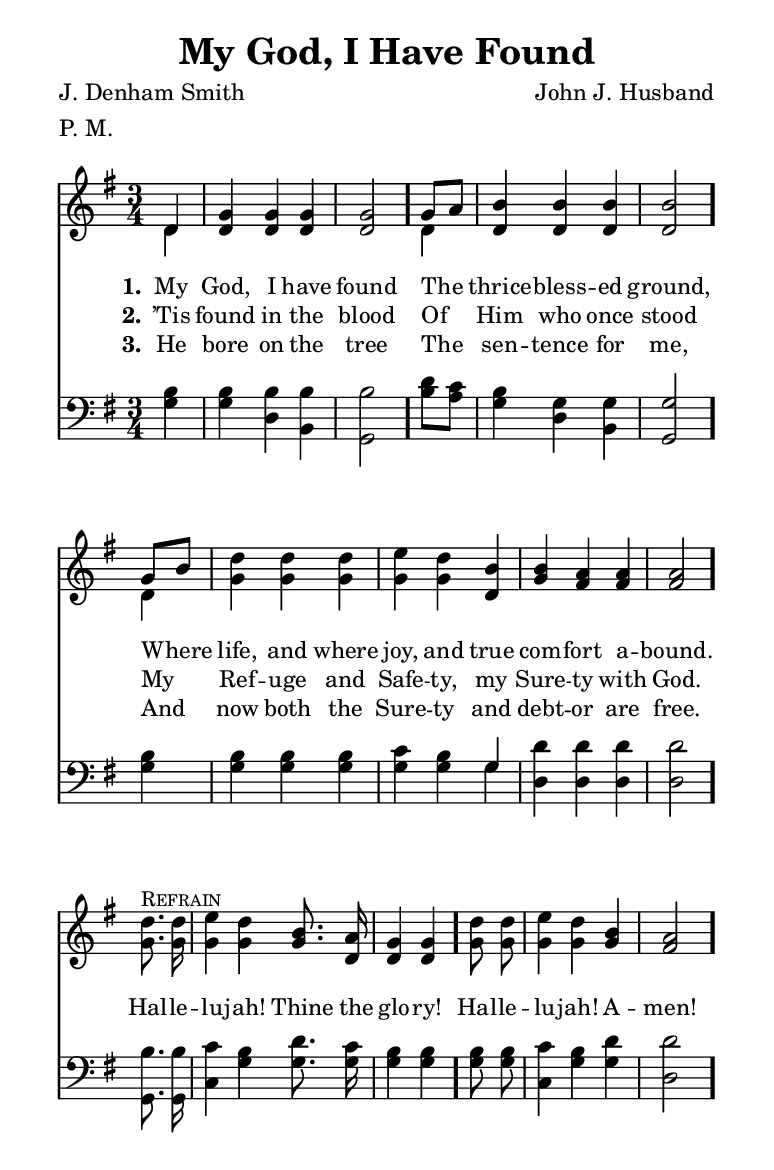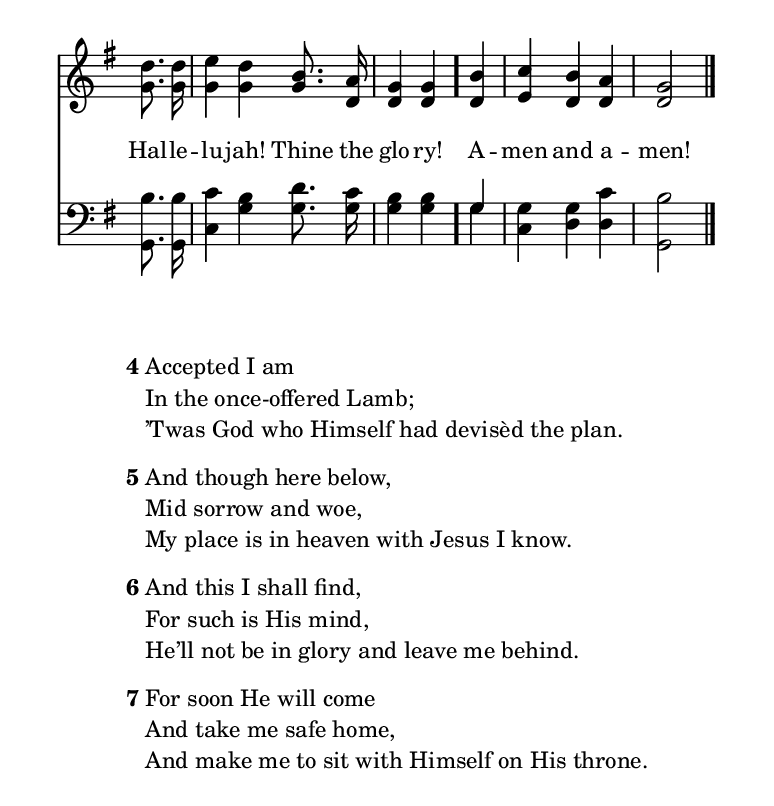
\include "common/global.ily"
\paper {
  \include "common/paper.ily"
  system-count = #(cond (is-eogsized 4) (#t #f))
}

\header{
  %gospel
  hymnnumber = "242"
  title = "My God, I Have Found"
  tunename = ""
  meter = "P. M."
  poet = "J. Denham Smith"
  composer = "John J. Husband"
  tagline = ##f
}

global = {
  \include "common/overrides.ily"
  \override Staff.TimeSignature.style = #'numbered
  \time 3/4
  \override Score.MetronomeMark.transparent = ##t % hide all fermata changes too
  \tempo 4=100
  \key g \major
  \partial 4
  \autoBeamOff
}

notesSoprano = {
\global
\relative c' {

  d4 | g g g | g2
  g8[ a] | b4 b b | b2
  g8[ b] | d4 d d | e d b | b a a | a2

  \eogbreak
  << s^\markup { \small \caps "Refrain" }
  { d8. d16 | e4 d b8. a16 | g4 g } >>
  d'8 d | e4 d b | a2
  d8. d16 | e4 d b8. a16 | g4 g
  b4 | c b a | g2

  \bar "|."

}
}

notesAlto = {
\global
\relative e' {

  d4 | d d d | d2
  d4 | d d d | d2
  d4 | g g g | g g d | g fis fis | fis2

  g8. g16 | g4 g g8. d16 | d4 d
  g8 g | g4 g g | fis2
  g8. g16 | g4 g g8. d16 | d4 d
  d4 | e d d | d2

}
}

notesTenor = {
\global
\relative a {

  b4 | b b b | b2
  d8[ c] | b4 g g | g2
  b4 | b b b | c b g | d' d d | d2

  b8. b16 | c4 b d8. c16 | b4 b
  b8 b | c4 b d | d2
  b8. b16 | c4 b d8. c16 | b4 b
  g4 | g g c4 | b2

}
}

notesBass = {
\global
\relative f {

  g4 | g d b | g2
  b'8[ a] | g4 d b | g2
  g'4 | g g g | g g g | d d d | d2

  g,8. g16 | c4 g' g8. g16 | g4 g
  g8 g | c,4 g' g | d2
  g,8. g16 | c4 g' g8. g16 | g4 g
  g4 | c, d d | g,2

}
}

Refrain = \lyricmode {

Hal -- le -- lu -- jah! Thine the glo -- ry! \bar "."
Hal -- le -- lu -- jah! A -- men! \bar "."
Hal -- le -- lu -- jah! Thine the glo -- ry! \bar "."
A -- men and a -- men! \bar "."

}

wordsA = \lyricmode {
\set stanza = "1."

My God, I have found \bar "."
The thrice -- bless -- ed ground, \bar "."
Where life, and where joy, and true com -- fort a -- bound. \bar "."

}

wordsB = \lyricmode {
\set stanza = "2."

’Tis found in the blood
Of Him who once stood
My Ref -- uge and Safe -- ty, my Sure -- ty with God.

\Refrain

}

wordsC = \lyricmode {
\set stanza = "3."

He bore on the tree
The sen -- tence for me,
And now both the Sure -- ty and debt -- or are free.

}

wordsD = \markuplist {

\line { Accepted I am }
\line { In the once-offered Lamb; }
\line { ’Twas God who Himself had devisèd the plan. }

}

wordsE = \markuplist {

\line { And though here below, }
\line { Mid sorrow and woe, }
\line { My place is in heaven with Jesus I know. }

}

wordsF = \markuplist {

\line { And this I shall find, }
\line { For such is His mind, }
\line { He’ll not be in glory and leave me behind. }

}

wordsG = \markuplist {

\line { For soon He will come }
\line { And take me safe home, }
\line { And make me to sit with Himself on His throne. }

}

\score {
  \context ChoirStaff <<
    \context Staff = upper <<
      \set Staff.autoBeaming = ##f
      \set ChoirStaff.systemStartDelimiter = #'SystemStartBar
      \set ChoirStaff.printPartCombineTexts = ##f
      \partcombine #'(2 . 11) \notesSoprano \notesAlto
      \context NullVoice = sopranos { \voiceOne << \notesSoprano >> }
      \context Lyrics = one   \lyricsto sopranos \wordsA
      \context Lyrics = two   \lyricsto sopranos \wordsB
      \context Lyrics = three \lyricsto sopranos \wordsC
    >>
    \context Staff = men <<
      \set Staff.autoBeaming = ##f
      \clef bass
      \set ChoirStaff.printPartCombineTexts = ##f
      \partcombine #'(2 . 11) \notesTenor \notesBass
    >>
  >>
  \layout {
    \include "common/layout.ily"
  }
  \midi{
    \include "common/midi.ily"
  }
}

\noPageBreak

\markup { \fill-line { \column {
  \line{ \bold 4 \column { \wordsD } } \combine \null \vspace #0.4
  \line{ \bold 5 \column { \wordsE } } \combine \null \vspace #0.4
  \line{ \bold 6 \column { \wordsF } } \combine \null \vspace #0.4
  \line{ \bold 7 \column { \wordsG } } \combine \null \vspace #0.4
} } }

\version "2.19.49"  % necessary for upgrading to future LilyPond versions.

% vi:set et ts=2 sw=2 ai nocindent syntax=lilypond:
